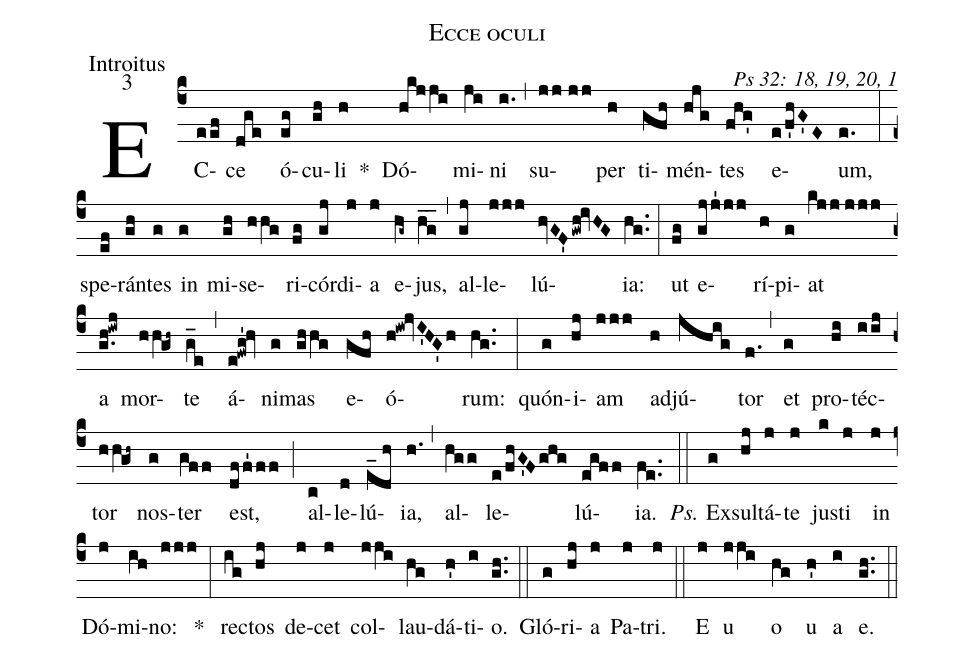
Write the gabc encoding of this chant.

name: Ecce oculi;
office-part: Introitus;
mode: 3;
commentary: Ps 32: 18, 19, 20, 1;
%%
(c4) EC(eef)ce(dge) ó(eg)cu(gh)li(h) *() Dó(hkjji)mi(ji)ni(i.) (,) su(jj//jj)per(h) ti(gfh)mén(hjg)tes(fhg') e(e/f'hG'E)um,(e.) (:)
spe(ef)rán(gh)tes(g) in(g) mi(gh)se(hhg)ri(fg)cór(gj)di(j)a(j) e(hg~)jus,(hg__) (,) al(gj)le(jjj)lú(hvGF'gwh!ivHG)ia:(hg..) (:)
ut(fg) e(gjj'1jj)rí(h)pi(g)at(kjj//jjj) a(g.h!iwj) mor(hhV!gh~)te(g_e) (,) á(e!fwg'!hv)ni(g)mas(ghhg) e(gfh)ó(h!iw!jvI'HG'h)rum:(hg..) (:)
quón(g)i(hj)am(jjj) ad(h)jú(jhig)tor(f.) (,) et(g) pro(hi)téc(iij)tor(hhV!gh~) nos(g)ter(gff) est,(dff'1ff) (;) al(c)le(d)lú(e_dh)ia,(h.) (,) al(hgg)le(e/fhG'F/ghg)lú(egff)ia.(fe..) (::)
<i>Ps.</i> Ex(g)sul(hj)tá(j)te(j) jus(k)ti(j) in(j) Dó(j)mi(ih)no:(jjj) *(:)
rec(ig)tos(hj) de(j)cet(j) col(jji)lau(hg)dá(h')ti(i)o.(gh..) (::)
Gló(g)ri(hj)a(j) Pa(j)tri.(j) (::)
E(j) u(jji) o(hg) u(h') a(i) e.(gh..) (::)
